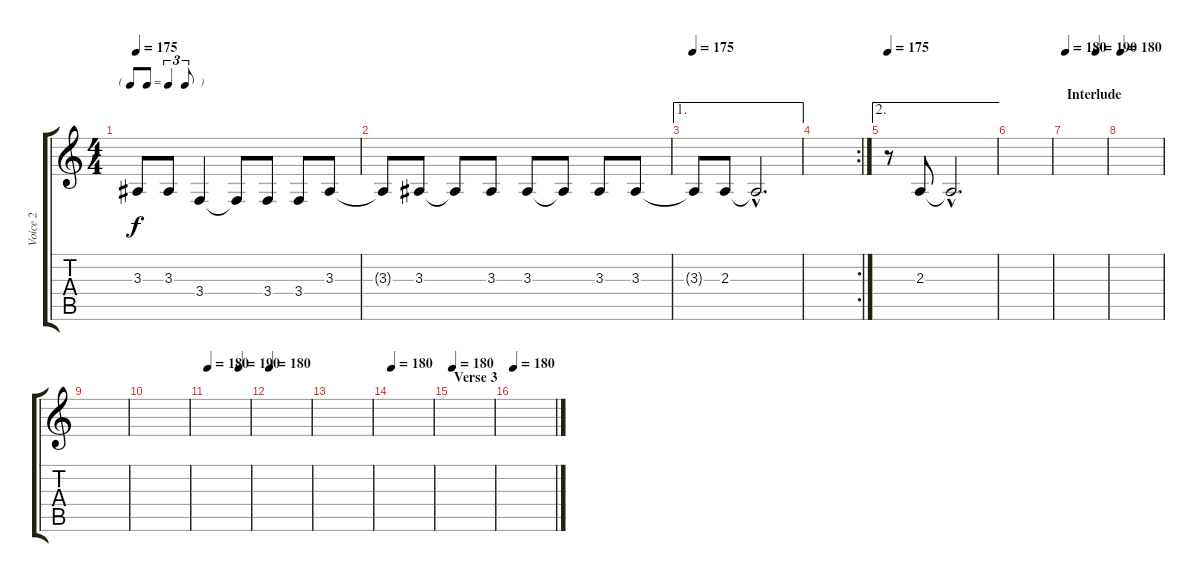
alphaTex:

\track ("Voice 2" "Voice 2") {instrument sopranosax}
\staff {score tabs}
\tuning (E4 B3 G3 D3 A2 E2) {hide}
\ts (4 4)
\tf triplet8th
\tempo 175
\clef g2
\ks c
3.3{t}.8{dy f} 3.3.8 3.4.4 3.4{t}.8 3.4.8 3.4.8 3.3.8 |
3.3{t}.8 3.3.8 3.3{t}.8 3.3.8 3.3.8 3.3{t}.8 3.3.8 3.3.8 |
\ae 1
\tempo 175
3.3{t}.8 2.3.8 2.3{hac t}.2{d} |
\rc 2
|
\ae 2
\tempo 175
r.8 2.3.8 2.3{hac t}.2{d} |
|
\section ("" "Interlude")
\tempo 180
\tempo (190 0.75)
|
\tempo 180
|
|
|
\tempo 180
\tempo (190 0.75)
|
\tempo 180
|
|
\tempo 180
|
\section ("" "Verse 3")
\tempo 180
|
\tempo 180
